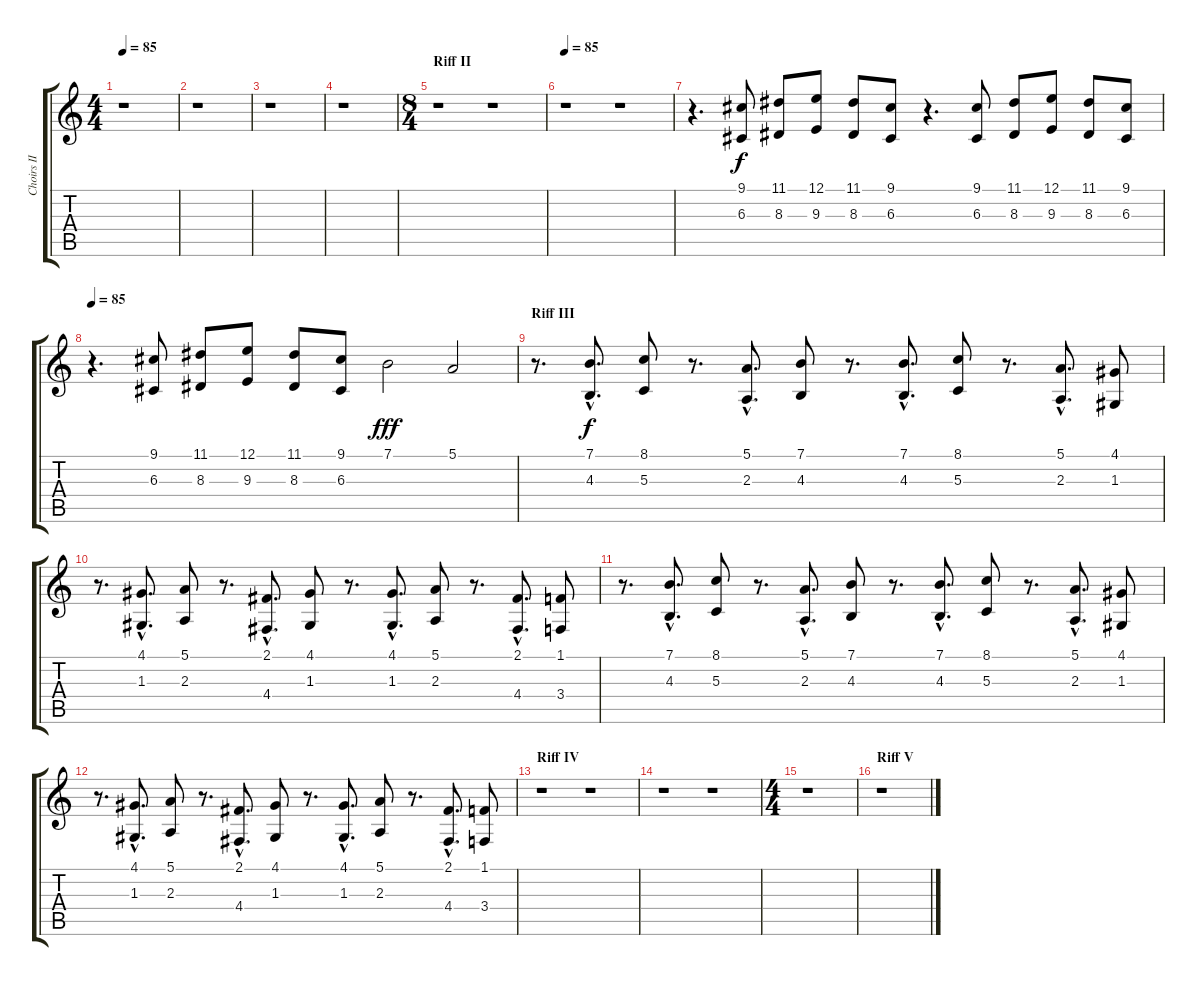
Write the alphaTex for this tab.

\track ("Choirs II" "Choirs II") {instrument choiraahs}
\staff {score tabs}
\tuning (E4 B3 G3 D3 A2 E2) {hide}
\ts (4 4)
\tempo 85
\clef g2
\ks c
r.1{dy f} |
r.1 |
r.1 |
r.1 |
\ts (8 4)
\section ("" "Riff II")
r.1 r.1 |
\tempo 85
r.1 r.1 |
r.4{d volume 10 balance 11 instrument choiraahs} (9.1 6.3).8 (11.1 8.3).8 (12.1 9.3).8 (11.1 8.3).8 (9.1 6.3).8 r.4{d} (9.1 6.3).8 (11.1 8.3).8 (12.1 9.3).8 (11.1 8.3).8 (9.1 6.3).8 |
\tempo 85
r.4{d} (9.1 6.3).8 (11.1 8.3).8 (12.1 9.3).8 (11.1 8.3).8 (9.1 6.3).8 7.1.2{dy fff} 5.1.2 |
\section ("" "Riff III")
r.8{d} (7.1{hac} 4.3{hac}).8{d dy f} (8.1 5.3).8 r.8{d} (5.1{hac} 2.3{hac}).8{d} (7.1 4.3).8 r.8{d} (7.1{hac} 4.3{hac}).8{d} (8.1 5.3).8 r.8{d} (5.1{hac} 2.3{hac}).8{d} (4.1 1.3).8 |
r.8{d} (4.1{hac} 1.3{hac}).8{d} (5.1 2.3).8 r.8{d} (2.1{hac} 4.4{hac}).8{d} (4.1 1.3).8 r.8{d} (4.1{hac} 1.3{hac}).8{d} (5.1 2.3).8 r.8{d} (2.1{hac} 4.4{hac}).8{d} (1.1 3.4).8 |
r.8{d} (7.1{hac} 4.3{hac}).8{d} (8.1 5.3).8 r.8{d} (5.1{hac} 2.3{hac}).8{d} (7.1 4.3).8 r.8{d} (7.1{hac} 4.3{hac}).8{d} (8.1 5.3).8 r.8{d} (5.1{hac} 2.3{hac}).8{d} (4.1 1.3).8 |
r.8{d} (4.1{hac} 1.3{hac}).8{d} (5.1 2.3).8 r.8{d} (2.1{hac} 4.4{hac}).8{d} (4.1 1.3).8 r.8{d} (4.1{hac} 1.3{hac}).8{d} (5.1 2.3).8 r.8{d} (2.1{hac} 4.4{hac}).8{d} (1.1 3.4).8 |
\section ("" "Riff IV")
r.1 r.1 |
r.1 r.1 |
\ts (4 4)
r.1 |
\section ("" "Riff V")
r.1
